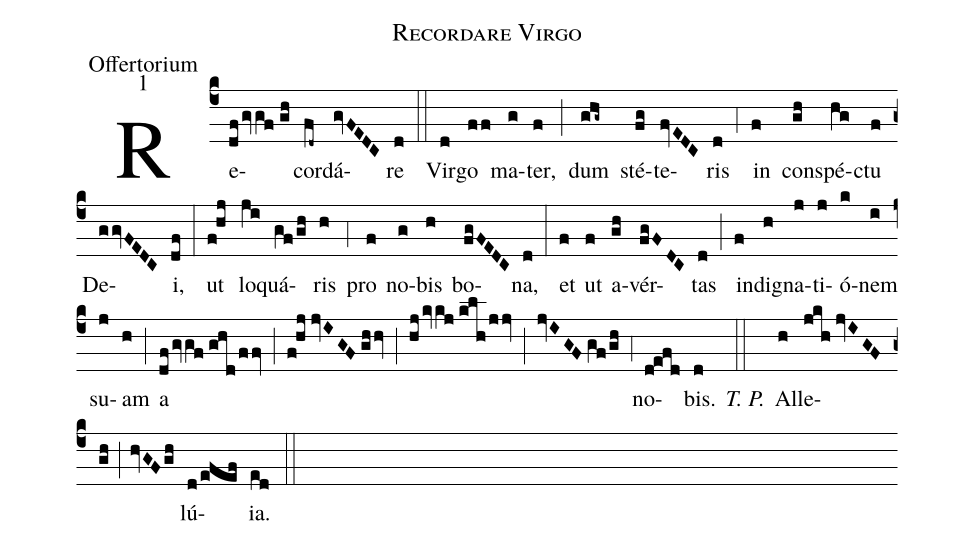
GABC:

name:Recordare Virgo;
office-part:Offertorium;
mode:1;
%%
(c4) Re(df/gvgf//gh)cor(fd~)dá(gvFEDC)re(d) (::) Vir(d)go(ff) ma(g)ter,(f) (;) dum(ghg~) sté(fg)te(fvEDC)ris(d) (;4) in(f) con(gh)spé(hg)ctu(f) De(ggvFEDC)i,(df) (:) ut(f!hj) lo(ji)quá(gf/gh)ris(h) (;4) pro(f) no(g)bis(h) bo(fgFEDC)na,(d) (:) et(f) ut(f) a(gh)vér(fgFDC)tas(d) (;) in(f)di(h)gna(j)ti(j)ó(k)nem(i) su(j)am(h) (;) a(df/gvgf//ghd/ffv) (;) (f!hj//jvIGF//ghhv) (;) (hj/kvkj//klh/jjv) (;) (jvIGF//gf/gh) (;4) no(d!efd)bis.(d) <i>T. P.</i>(::) Al(h)le(jkh//jvIGF/gh;hvGF/gh)lú(d/efef)ia.(ed) (::)
